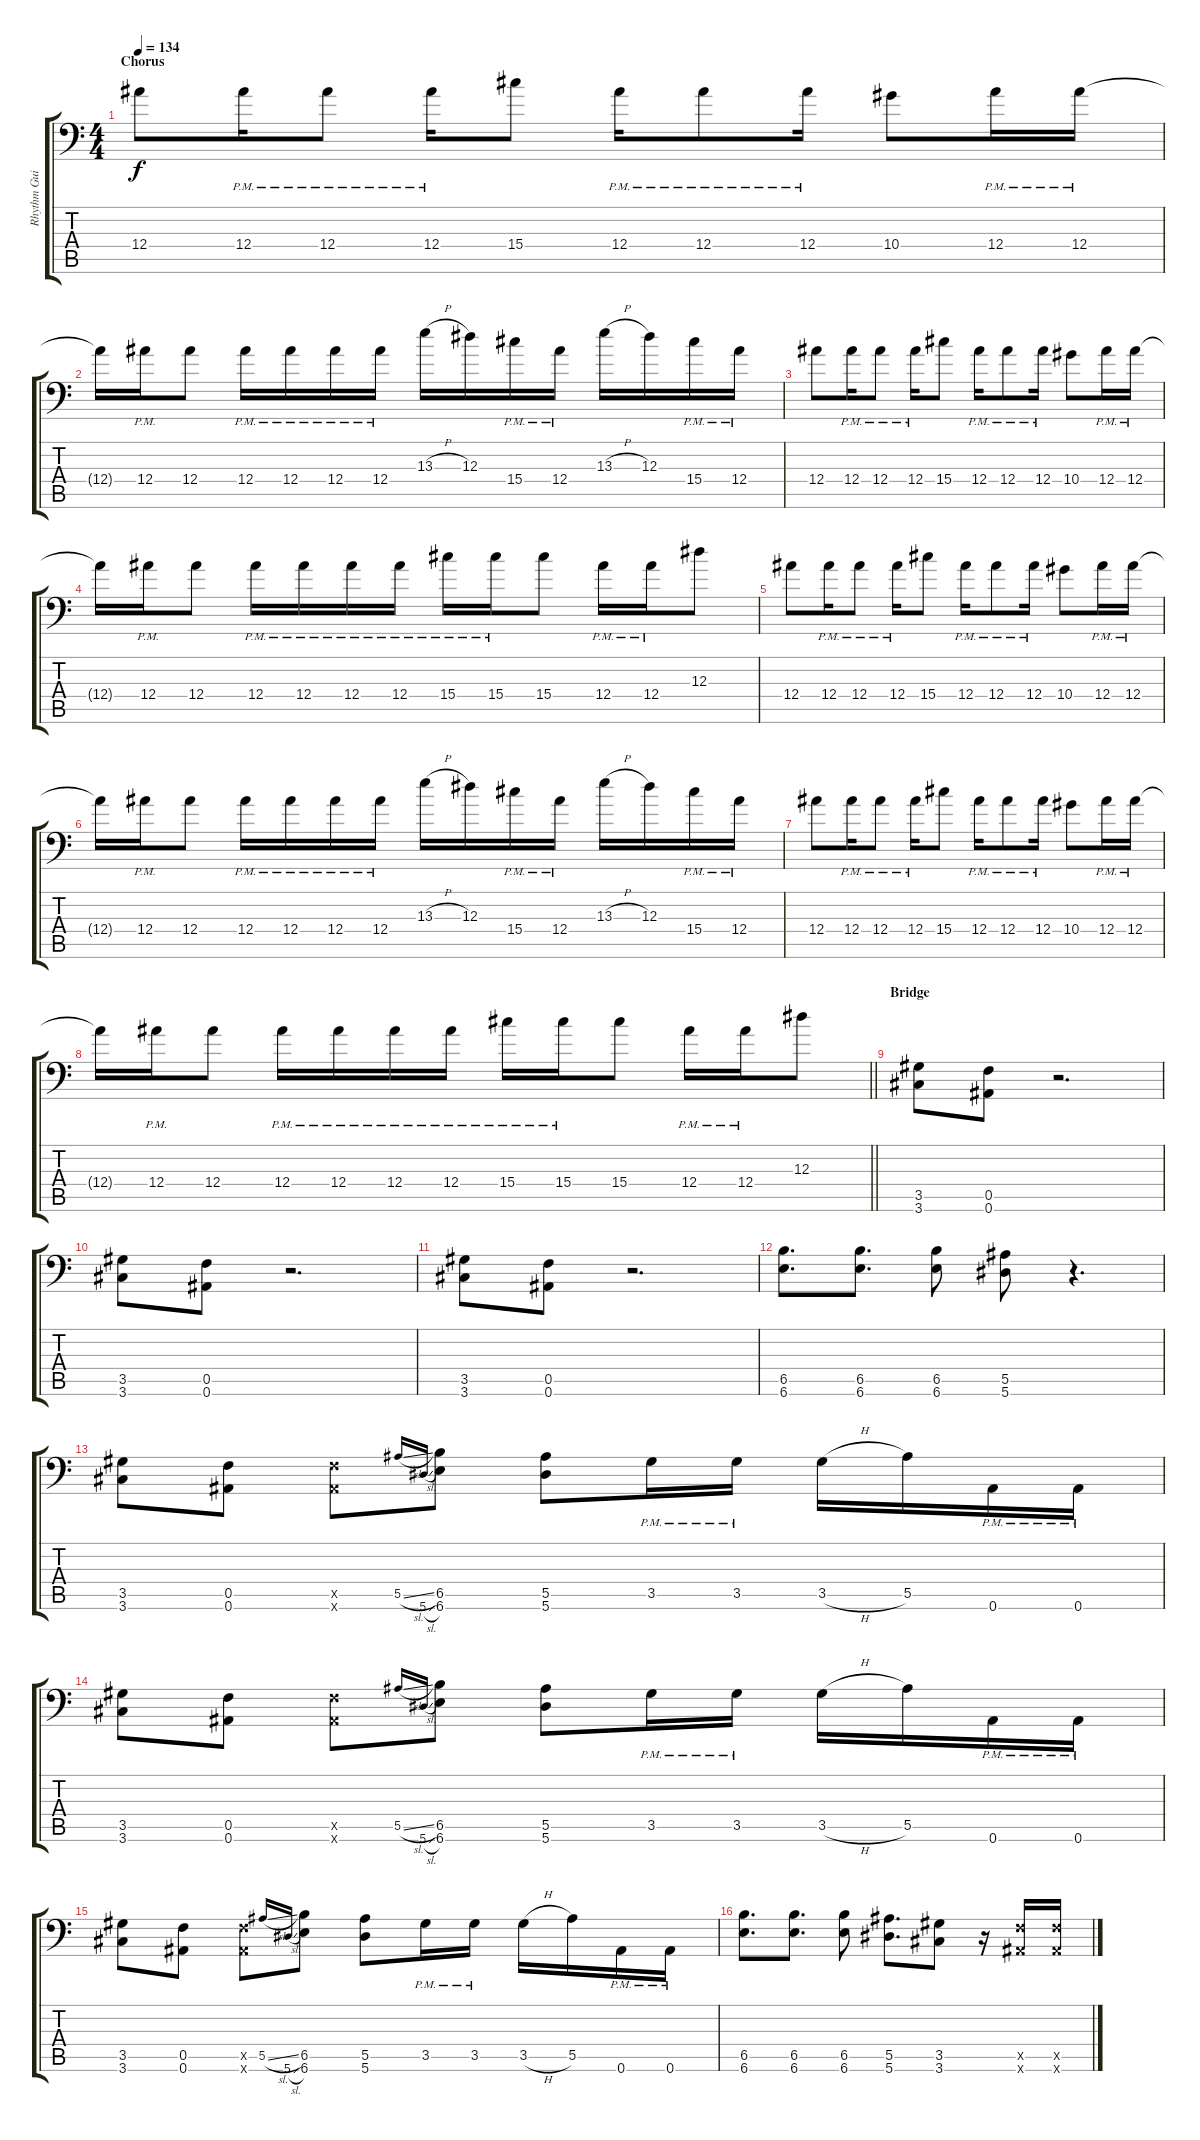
\track ("Rhythm Guitar II" "Rhythm Gui") {instrument overdrivenguitar}
\staff {score tabs}
\tuning (C4 G3 Eb3 Bb2 F2 Bb1) {hide}
\ts (4 4)
\section ("" "Chorus")
\tempo 134
\clef f4
\ks c
12.4.8{dy f} 12.4{pm}.16 12.4{pm}.8 12.4{pm}.16 15.4.8 12.4{pm}.16 12.4{pm}.8 12.4{pm}.16 10.4.8 12.4{pm}.16 12.4{pm}.16 |
12.4{t}.16 12.4{pm}.16 12.4.8 12.4{pm}.16 12.4{pm}.16 12.4{pm}.16 12.4{pm}.16 13.3{h}.16 12.3.16 15.4{pm}.16 12.4{pm}.16 13.3{h}.16 12.3.16 15.4{pm}.16 12.4{pm}.16 |
12.4.8 12.4{pm}.16 12.4{pm}.8 12.4{pm}.16 15.4.8 12.4{pm}.16 12.4{pm}.8 12.4{pm}.16 10.4.8 12.4{pm}.16 12.4{pm}.16 |
12.4{t}.16 12.4{pm}.16 12.4.8 12.4{pm}.16 12.4{pm}.16 12.4{pm}.16 12.4{pm}.16 15.4{pm}.16 15.4{pm}.16 15.4.8 12.4{pm}.16 12.4{pm}.16 12.3.8 |
12.4.8 12.4{pm}.16 12.4{pm}.8 12.4{pm}.16 15.4.8 12.4{pm}.16 12.4{pm}.8 12.4{pm}.16 10.4.8 12.4{pm}.16 12.4{pm}.16 |
12.4{t}.16 12.4{pm}.16 12.4.8 12.4{pm}.16 12.4{pm}.16 12.4{pm}.16 12.4{pm}.16 13.3{h}.16 12.3.16 15.4{pm}.16 12.4{pm}.16 13.3{h}.16 12.3.16 15.4{pm}.16 12.4{pm}.16 |
12.4.8 12.4{pm}.16 12.4{pm}.8 12.4{pm}.16 15.4.8 12.4{pm}.16 12.4{pm}.8 12.4{pm}.16 10.4.8 12.4{pm}.16 12.4{pm}.16 |
\barLineRight lightlight
12.4{t}.16 12.4{pm}.16 12.4.8 12.4{pm}.16 12.4{pm}.16 12.4{pm}.16 12.4{pm}.16 15.4{pm}.16 15.4{pm}.16 15.4.8 12.4{pm}.16 12.4{pm}.16 12.3.8 |
\section ("" "Bridge")
(3.5 3.6).8 (0.5 0.6).8 r.2{d} |
(3.5 3.6).8 (0.5 0.6).8 r.2{d} |
(3.5 3.6).8 (0.5 0.6).8 r.2{d} |
(6.5 6.6).8{d} (6.5 6.6).8{d} (6.5 6.6).8 (5.5 5.6).8 r.4{d} |
(3.5 3.6).8 (0.5 0.6).8 (0.5{x} 0.6{x}).8 5.5{sl}.16{gr onbeat} 5.6{sl}.16{gr onbeat} (6.5 6.6).8 (5.5 5.6).8 3.5{pm}.16 3.5{pm}.16 3.5{h}.16 5.5.16 0.6{pm}.16 0.6{pm}.16 |
(3.5 3.6).8 (0.5 0.6).8 (0.5{x} 0.6{x}).8 5.5{sl}.16{gr onbeat} 5.6{sl}.16{gr onbeat} (6.5 6.6).8 (5.5 5.6).8 3.5{pm}.16 3.5{pm}.16 3.5{h}.16 5.5.16 0.6{pm}.16 0.6{pm}.16 |
(3.5 3.6).8 (0.5 0.6).8 (0.5{x} 0.6{x}).8 5.5{sl}.16{gr onbeat} 5.6{sl}.16{gr onbeat} (6.5 6.6).8 (5.5 5.6).8 3.5{pm}.16 3.5{pm}.16 3.5{h}.16 5.5.16 0.6{pm}.16 0.6{pm}.16 |
(6.5 6.6).8{d} (6.5 6.6).8{d} (6.5 6.6).8 (5.5 5.6).8{d} (3.5 3.6).8 r.16 (0.5{x} 0.6{x}).16 (0.5{x} 0.6{x}).16
